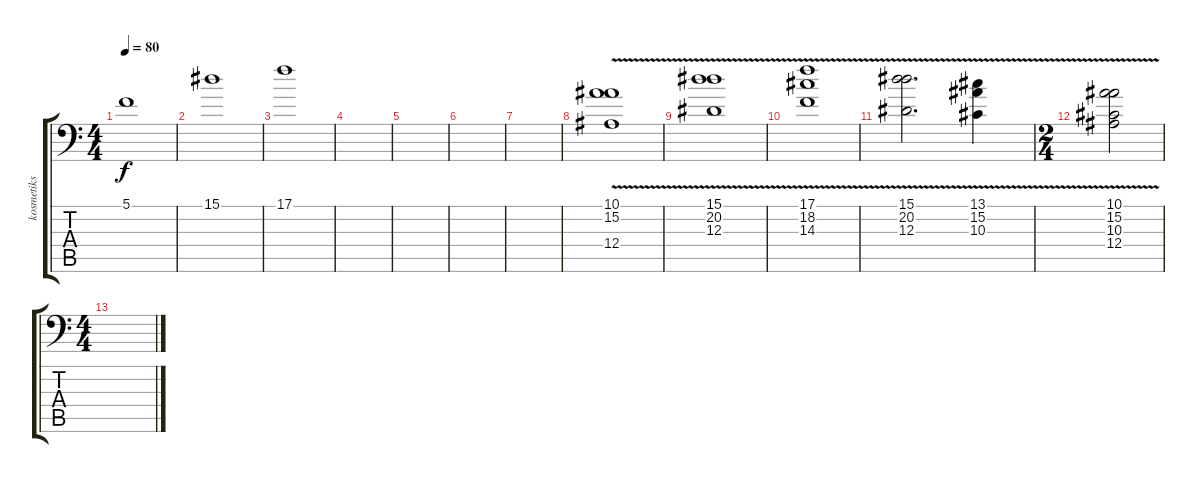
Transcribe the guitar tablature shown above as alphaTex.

\track ("kosmetiks" "kosmetiks") {instrument synthstrings1}
\staff {score tabs}
\tuning (C4 G3 Eb3 Bb2 F2 Bb1) {hide}
\ts (4 4)
\tempo 80
\clef f4
\ks c
5.1.1{dy f} |
15.1.1 |
17.1.1 |
|
|
|
|
(10.1 15.2{v} 12.4).1 |
(15.1{v} 20.2 12.3).1 |
(17.1{v} 18.2 14.3).1 |
(15.1{v} 20.2 12.3).2{d} (13.1{v} 15.2 10.3).4 |
\ts (2 4)
(10.1 15.2{v} 10.3 12.4).2 |
\ts (4 4)
